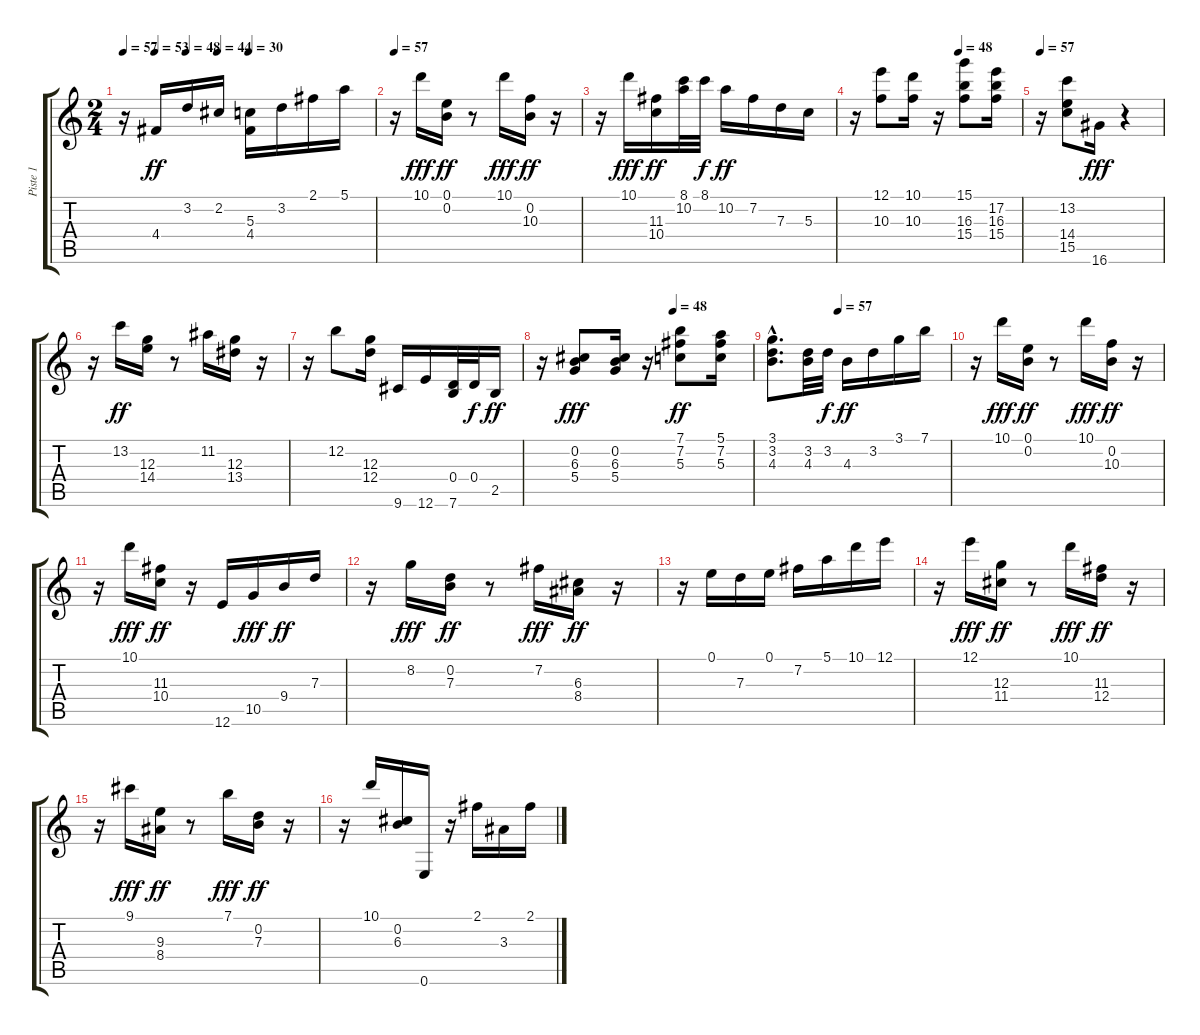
\track ("Piste 1" "Piste 1") {instrument acousticguitarnylon}
\staff {score tabs}
\tuning (E4 B3 G3 D3 A2 E2) {hide}
\ts (2 4)
\tempo 57
\tempo (53 0.125)
\tempo (48 0.25)
\tempo (44 0.375)
\tempo (30 0.5)
\clef g2
\ks c
r.16{dy ff} 4.4.16 3.2.16 2.2.16 (5.3 4.4).16 3.2.16 2.1.16 5.1.16 |
\tempo 57
r.16 10.1.16{dy fff} (0.1 0.2).16{dy ff} r.8 10.1.16{dy fff} (0.2 10.3).16{dy ff} r.16 |
r.16 10.1.16{dy fff} (11.3 10.4).16{dy ff} (8.1 10.2).32 8.1.32{dy f} 10.2.16{dy ff} 7.2.16 7.3.16 5.3.16 |
\tempo (48 0.625)
r.16 (12.1 10.3).8 (10.1 10.3).16 r.16 (15.1 16.3 15.4).8 (17.2 16.3 15.4).16 |
\tempo 57
r.16 (13.2 14.4 15.5).8 16.6.16{dy fff} r.4 |
r.16 13.2.16{dy ff} (12.3 14.4).16 r.8 11.2.16 (12.3 13.4).16 r.16 |
r.16 12.2.8 (12.3 12.4).16 9.6.16 12.6.16 (0.4 7.6).32 0.4.32{dy f} 2.5.16{dy ff} |
\tempo (48 0.625)
r.16 (0.2 6.3 5.4).8{dy fff} (0.2 6.3 5.4).16 r.16 (7.1 7.2 5.3).8{dy ff} (5.1 7.2 5.3).16 |
\tempo (57 0.375)
(3.1{hac} 3.2{hac} 4.3{hac}).8{d} (3.2 4.3).32 3.2.32{dy f} 4.3.16{dy ff} 3.2.16 3.1.16 7.1.16 |
r.16 10.1.16{dy fff} (0.1 0.2).16{dy ff} r.8 10.1.16{dy fff} (0.2 10.3).16{dy ff} r.16 |
r.16 10.1.16{dy fff} (11.3 10.4).16{dy ff} r.16 12.6.16 10.5.16{dy fff} 9.4.16{dy ff} 7.3.16 |
r.16 8.2.16{dy fff} (0.2 7.3).16{dy ff} r.8 7.2.16{dy fff} (6.3 8.4).16{dy ff} r.16 |
r.16 0.1.16 7.3.16 0.1.16 7.2.16 5.1.16 10.1.16 12.1.16 |
r.16 12.1.16{dy fff} (12.3 11.4).16{dy ff} r.8 10.1.16{dy fff} (11.3 12.4).16{dy ff} r.16 |
r.16 9.1.16{dy fff} (9.3 8.4).16{dy ff} r.8 7.1.16{dy fff} (0.2 7.3).16{dy ff} r.16 |
r.16 10.1.16 (0.2 6.3).16 0.6.16 r.16 2.1.16 3.3.16 2.1.16
